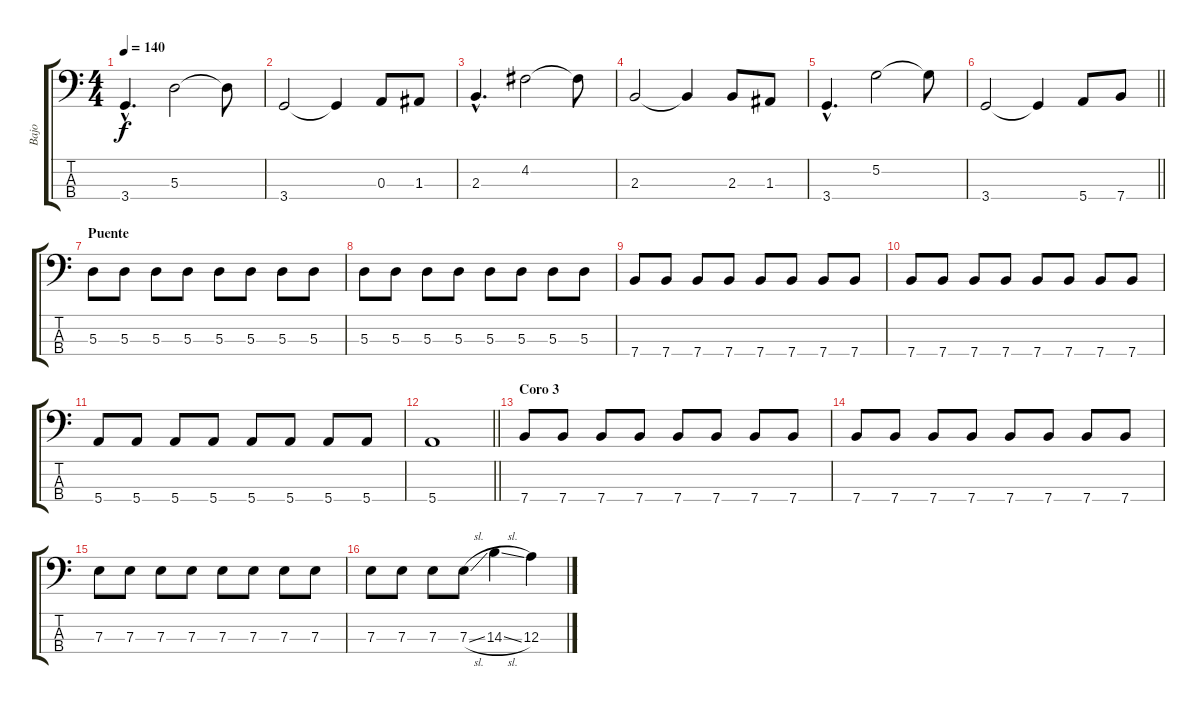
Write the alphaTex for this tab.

\track ("Bajo" "Bajo") {instrument electricbassfinger}
\staff {score tabs}
\tuning (G2 D2 A1 E1) {hide}
\ts (4 4)
\tempo 140
\clef f4
\ks c
3.4{hac}.4{d dy f} 5.3.2 5.3{t}.8 |
3.4.2 3.4{t}.4 0.3.8 1.3.8 |
2.3{hac}.4{d} 4.2.2 4.2{t}.8 |
2.3.2 2.3{t}.4 2.3.8 1.3.8 |
3.4{hac}.4{d} 5.2.2 5.2{t}.8 |
\barLineRight lightlight
3.4.2 3.4{t}.4 5.4.8 7.4.8 |
\section ("" "Puente")
5.3.8 5.3.8 5.3.8 5.3.8 5.3.8 5.3.8 5.3.8 5.3.8 |
5.3.8 5.3.8 5.3.8 5.3.8 5.3.8 5.3.8 5.3.8 5.3.8 |
7.4.8 7.4.8 7.4.8 7.4.8 7.4.8 7.4.8 7.4.8 7.4.8 |
7.4.8 7.4.8 7.4.8 7.4.8 7.4.8 7.4.8 7.4.8 7.4.8 |
5.4.8 5.4.8 5.4.8 5.4.8 5.4.8 5.4.8 5.4.8 5.4.8 |
\barLineRight lightlight
5.4.1 |
\section ("" "Coro 3")
7.4.8 7.4.8 7.4.8 7.4.8 7.4.8 7.4.8 7.4.8 7.4.8 |
7.4.8 7.4.8 7.4.8 7.4.8 7.4.8 7.4.8 7.4.8 7.4.8 |
7.3.8 7.3.8 7.3.8 7.3.8 7.3.8 7.3.8 7.3.8 7.3.8 |
7.3.8 7.3.8 7.3.8 7.3{sl}.8 14.3{sl}.4 12.3.4
